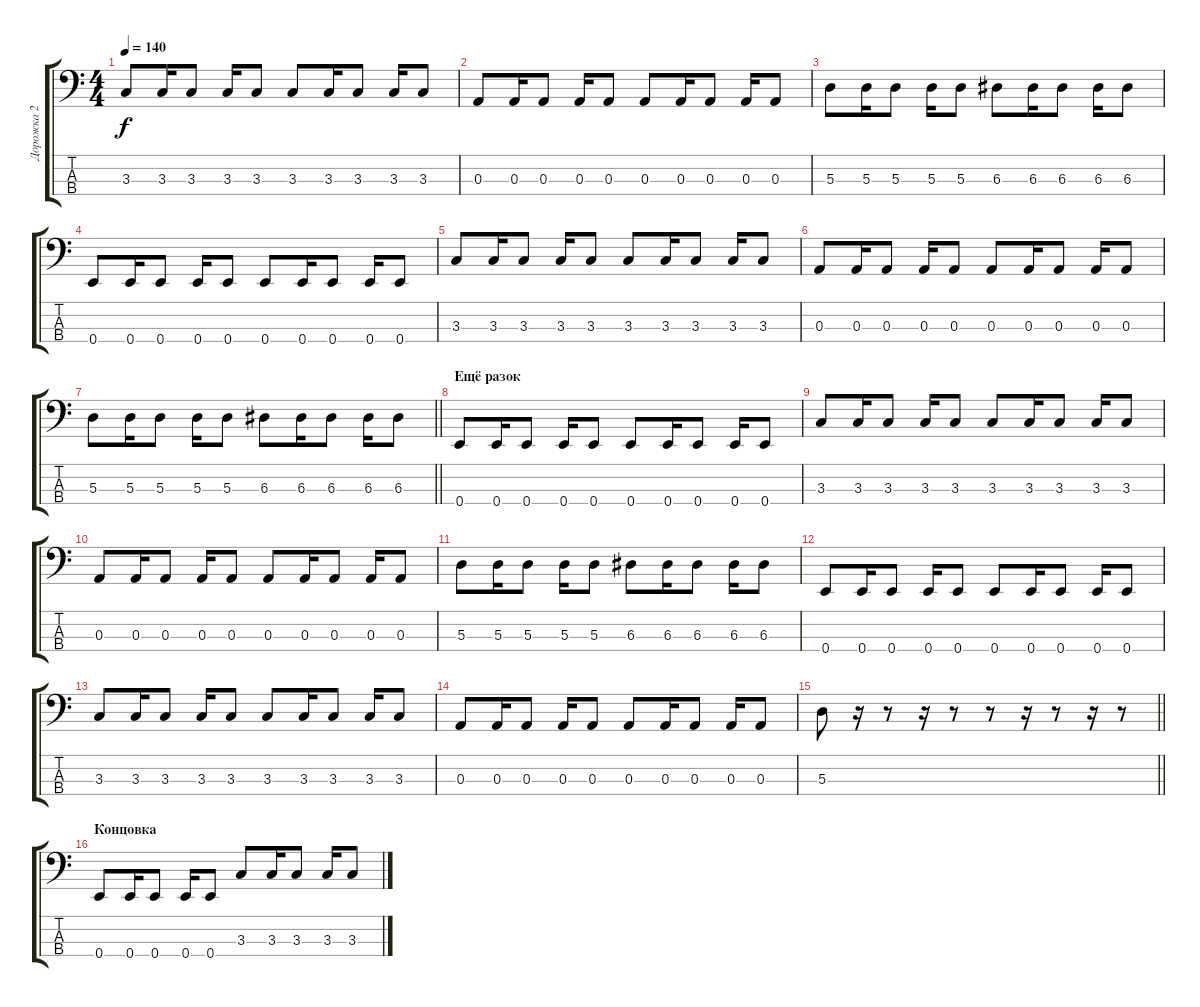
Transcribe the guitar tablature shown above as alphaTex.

\track ("Дорожка 2" "Дорожка 2") {instrument electricbassfinger}
\staff {score tabs}
\tuning (G2 D2 A1 E1) {hide}
\ts (4 4)
\tempo 140
\clef f4
\ks c
3.3.8{dy f} 3.3.16 3.3.8 3.3.16 3.3.8 3.3.8 3.3.16 3.3.8 3.3.16 3.3.8 |
0.3.8 0.3.16 0.3.8 0.3.16 0.3.8 0.3.8 0.3.16 0.3.8 0.3.16 0.3.8 |
5.3.8 5.3.16 5.3.8 5.3.16 5.3.8 6.3.8 6.3.16 6.3.8 6.3.16 6.3.8 |
0.4.8 0.4.16 0.4.8 0.4.16 0.4.8 0.4.8 0.4.16 0.4.8 0.4.16 0.4.8 |
3.3.8 3.3.16 3.3.8 3.3.16 3.3.8 3.3.8 3.3.16 3.3.8 3.3.16 3.3.8 |
0.3.8 0.3.16 0.3.8 0.3.16 0.3.8 0.3.8 0.3.16 0.3.8 0.3.16 0.3.8 |
\barLineRight lightlight
5.3.8 5.3.16 5.3.8 5.3.16 5.3.8 6.3.8 6.3.16 6.3.8 6.3.16 6.3.8 |
\section ("" "Ещё разок")
0.4.8 0.4.16 0.4.8 0.4.16 0.4.8 0.4.8 0.4.16 0.4.8 0.4.16 0.4.8 |
3.3.8 3.3.16 3.3.8 3.3.16 3.3.8 3.3.8 3.3.16 3.3.8 3.3.16 3.3.8 |
0.3.8 0.3.16 0.3.8 0.3.16 0.3.8 0.3.8 0.3.16 0.3.8 0.3.16 0.3.8 |
5.3.8 5.3.16 5.3.8 5.3.16 5.3.8 6.3.8 6.3.16 6.3.8 6.3.16 6.3.8 |
0.4.8 0.4.16 0.4.8 0.4.16 0.4.8 0.4.8 0.4.16 0.4.8 0.4.16 0.4.8 |
3.3.8 3.3.16 3.3.8 3.3.16 3.3.8 3.3.8 3.3.16 3.3.8 3.3.16 3.3.8 |
0.3.8 0.3.16 0.3.8 0.3.16 0.3.8 0.3.8 0.3.16 0.3.8 0.3.16 0.3.8 |
\barLineRight lightlight
5.3.8 r.16 r.8 r.16 r.8 r.8 r.16 r.8 r.16 r.8 |
\section ("" "Концовка")
0.4.8 0.4.16 0.4.8 0.4.16 0.4.8 3.3.8 3.3.16 3.3.8 3.3.16 3.3.8
